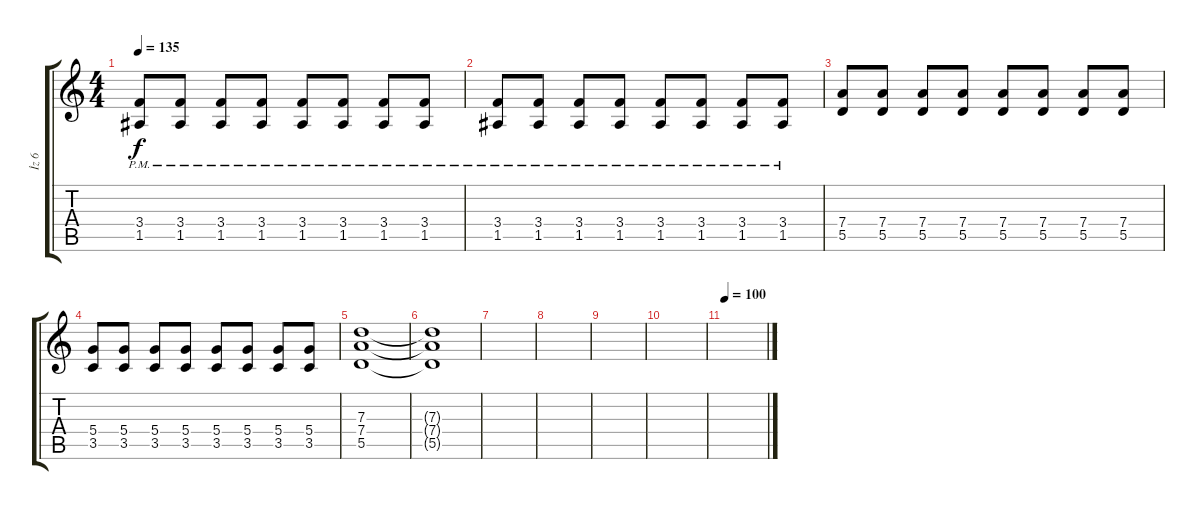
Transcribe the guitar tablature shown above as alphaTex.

\track ("İz 6" "İz 6") {instrument distortionguitar}
\staff {score tabs}
\tuning (E4 B3 G3 D3 A2 E2) {hide}
\ts (4 4)
\tempo 135
\clef g2
\ks c
(3.4{pm} 1.5{pm}).8{dy f} (3.4{pm} 1.5{pm}).8 (3.4{pm} 1.5{pm}).8 (3.4{pm} 1.5{pm}).8 (3.4{pm} 1.5{pm}).8 (3.4{pm} 1.5{pm}).8 (3.4{pm} 1.5{pm}).8 (3.4{pm} 1.5{pm}).8 |
(3.4{pm} 1.5{pm}).8 (3.4{pm} 1.5{pm}).8 (3.4{pm} 1.5{pm}).8 (3.4{pm} 1.5{pm}).8 (3.4{pm} 1.5{pm}).8 (3.4{pm} 1.5{pm}).8 (3.4{pm} 1.5{pm}).8 (3.4{pm} 1.5{pm}).8 |
(7.4 5.5).8 (7.4 5.5).8 (7.4 5.5).8 (7.4 5.5).8 (7.4 5.5).8 (7.4 5.5).8 (7.4 5.5).8 (7.4 5.5).8 |
(5.4 3.5).8 (5.4 3.5).8 (5.4 3.5).8 (5.4 3.5).8 (5.4 3.5).8 (5.4 3.5).8 (5.4 3.5).8 (5.4 3.5).8 |
(7.3 7.4 5.5).1 |
(7.3{t} 7.4{t} 5.5{t}).1 |
|
|
|
|
\tempo 80
\tempo 100
